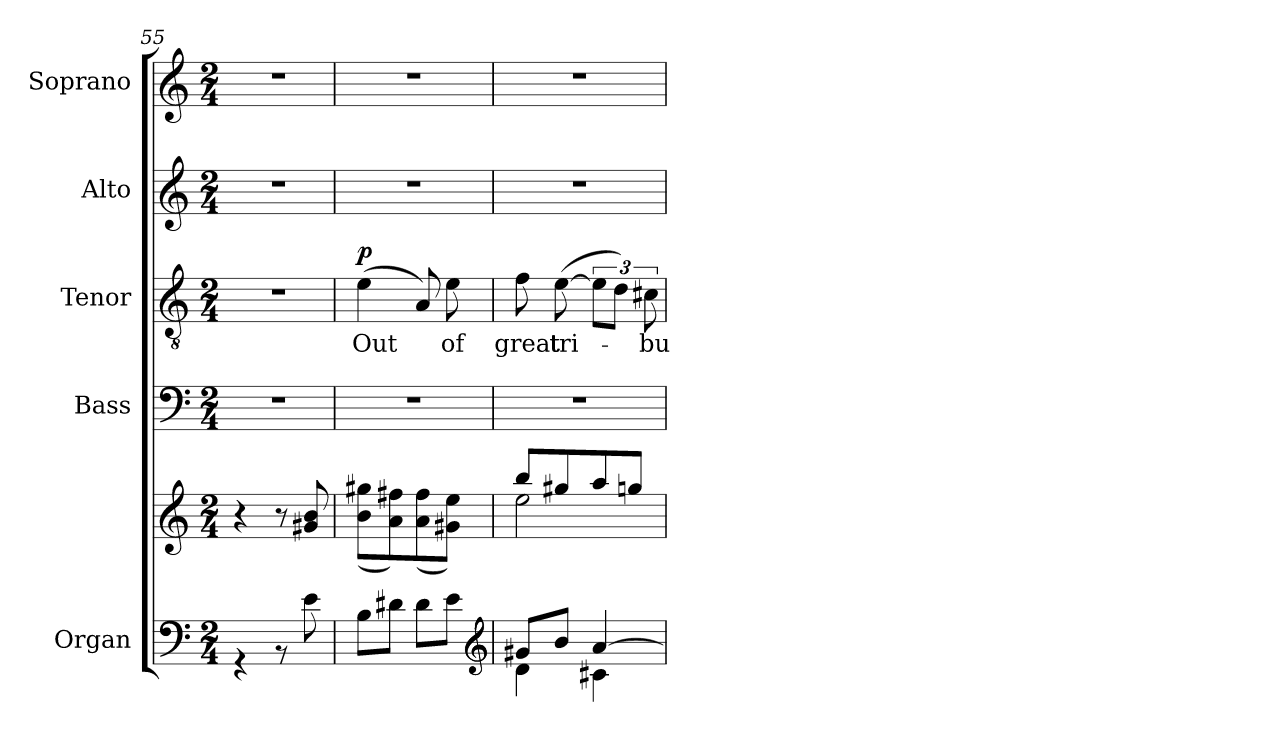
**kern	**kern	**kern	**kern	**text	**dynam	**kern	**kern
*part5	*part5	*part4	*part3	*part3	*part3	*part2	*part1
*staff6	*staff5	*staff4	*staff3	*staff3	*staff3	*staff2	*staff1
*I"Organ	*	*I"Bass	*I"Tenor	*	*	*I"Alto	*I"Soprano
*	*	*I'B	*I'T	*	*	*I'A	*I'S
!!LO:LB:g=z
*clefF4	*clefG2	*clefF4	*clefGv2	*	*	*clefG2	*clefG2
*k[]	*k[]	*k[]	*k[]	*	*	*k[]	*k[]
*C:	*C:	*C:	*C:	*	*	*C:	*C:
*M2/4	*M2/4	*M2/4	*M2/4	*	*	*M2/4	*M2/4
=55	=55	=55	=55	=55	=55	=55	=55
!LO:N:vis=1	!	!	!LO:N:vis=1	!	!	!	!
*^	*	*	*	*	*	*	*
2ryy	4r	4r	2r	2r	.	.	2r	2r
.	8r	8r	.	.	.	.	.	.
.	8e\	8g#X 8b	.	.	.	.	.	.
!!LO:LB:g=z
=56	=56	=56	=56	=56	=56	=56	=56	=56
*	*	*^	*	*	*	*	*	*
!	!	!	!	!	!	!LO:LY:b	!LO:DY:b	!	!
2ryy	8B\L	2ryy	(>8b\ 8gg#X\L	2r	(<4e	Out	p	2r	2r
.	8d#X\J	.	8a\ 8ff#X\)	.	.	.	.	.	.
.	8d#\L	.	(>8a\ 8ff#\	.	8A)	.	.	.	.
!	!	!	!	!	!	!LO:LY:b	!	!	!
.	8e\J	.	8g#X\ 8ee\J)	.	8e	of	.	.	.
*clefG2	*	*	*	*	*	*	*	*	*
=57	=57	=57	=57	=57	=57	=57	=57	=57	=57
!	!	!	!	!	!	!LO:LY:b	!	!	!
8g#X/L	4d\	8bb/L	2ee\	2r	8f	great	.	2r	2r
!	!	!	!	!	!	!LO:LY:b	!	!	!
8b/J	.	8gg#X/	.	.	(>[8e	tri-	.	.	.
[4a/	4c#X\	8aa/	.	.	12eL]	.	.	.	.
.	.	.	.	.	12dJ)	.	.	.	.
.	.	8ggn/J	.	.	.	.	.	.	.
!	!	!	!	!	!	!LO:LY:b	!	!	!
.	.	.	.	.	12c#X	bu-	.	.	.
*v	*v	*	*	*	*	*	*	*	*
*	*v	*v	*	*	*	*	*	*
=	=	=	=	=	=	=	=
*-	*-	*-	*-	*-	*-	*-	*-
